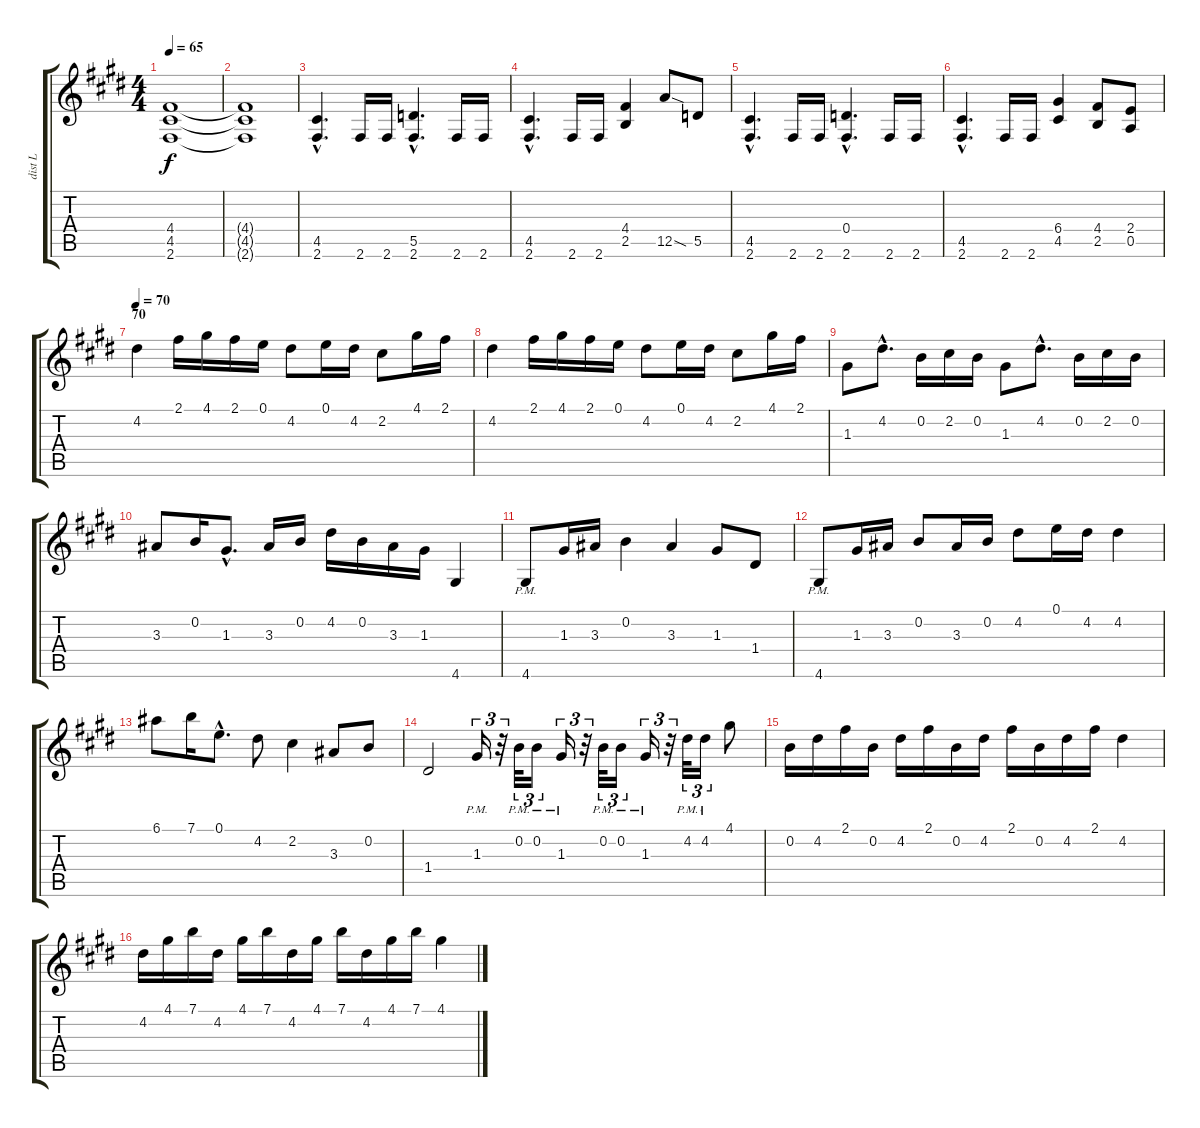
\track ("dist L" "dist L") {instrument distortionguitar}
\staff {score tabs}
\tuning (E4 B3 G3 D3 A2 E2) {hide}
\ts (4 4)
\tempo 65
\clef g2
\ks e
(4.4 4.5 2.6).1{dy f instrument distortionguitar} |
(4.4{t} 4.5{t} 2.6{t}).1 |
(4.5{hac} 2.6{hac}).4{d} 2.6.16 2.6.16 (5.5{hac} 2.6{hac}).4{d} 2.6.16 2.6.16 |
(4.5{hac} 2.6{hac}).4{d} 2.6.16 2.6.16 (4.4 2.5).4 12.5{sod}.8 5.5.8 |
(4.5{hac} 2.6{hac}).4{d} 2.6.16 2.6.16 (0.4{hac} 2.6{hac}).4{d} 2.6.16 2.6.16 |
(4.5{hac} 2.6{hac}).4{d} 2.6.16 2.6.16 (6.4 4.5).4 (4.4 2.5).8 (2.4 0.5).8 |
\section ("" "70")
\tempo 70
4.2.4 2.1.16 4.1.16 2.1.16 0.1.16 4.2.8 0.1.16 4.2.16 2.2.8 4.1.16 2.1.16 |
4.2.4 2.1.16 4.1.16 2.1.16 0.1.16 4.2.8 0.1.16 4.2.16 2.2.8 4.1.16 2.1.16 |
1.3.8 4.2{hac}.8{d} 0.2.16 2.2.16 0.2.16 1.3.8 4.2{hac}.8{d} 0.2.16 2.2.16 0.2.16 |
3.3.8 0.2.16 1.3{hac}.8{d} 3.3.16 0.2.16 4.2.16 0.2.16 3.3.16 1.3.16 4.6.4 |
4.6{pm}.8 1.3.16 3.3.16 0.2.4 3.3.4 1.3.8 1.4.8 |
4.6{pm}.8 1.3.16 3.3.16 0.2.8 3.3.16 0.2.16 4.2.8 0.1.16 4.2.16 4.2.4 |
6.1.8 7.1.16 0.1{hac}.8{d} 4.2.8 2.2.4 3.3.8 0.2.8 |
1.4.2 1.3{pm}.16{tu (3 2)} r.32{tu (3 2)} 0.2{pm}.32{tu (3 2)} 0.2{pm}.16{tu (3 2)} 1.3{pm}.16{tu (3 2)} r.32{tu (3 2)} 0.2{pm}.32{tu (3 2)} 0.2{pm}.16{tu (3 2)} 1.3{pm}.16{tu (3 2)} r.32{tu (3 2)} 4.2{pm}.32{tu (3 2)} 4.2{pm}.16{tu (3 2)} 4.1.8 |
0.2.16 4.2.16 2.1.16 0.2.16 4.2.16 2.1.16 0.2.16 4.2.16 2.1.16 0.2.16 4.2.16 2.1.16 4.2.4 |
4.2.16 4.1.16 7.1.16 4.2.16 4.1.16 7.1.16 4.2.16 4.1.16 7.1.16 4.2.16 4.1.16 7.1.16 4.1.4
